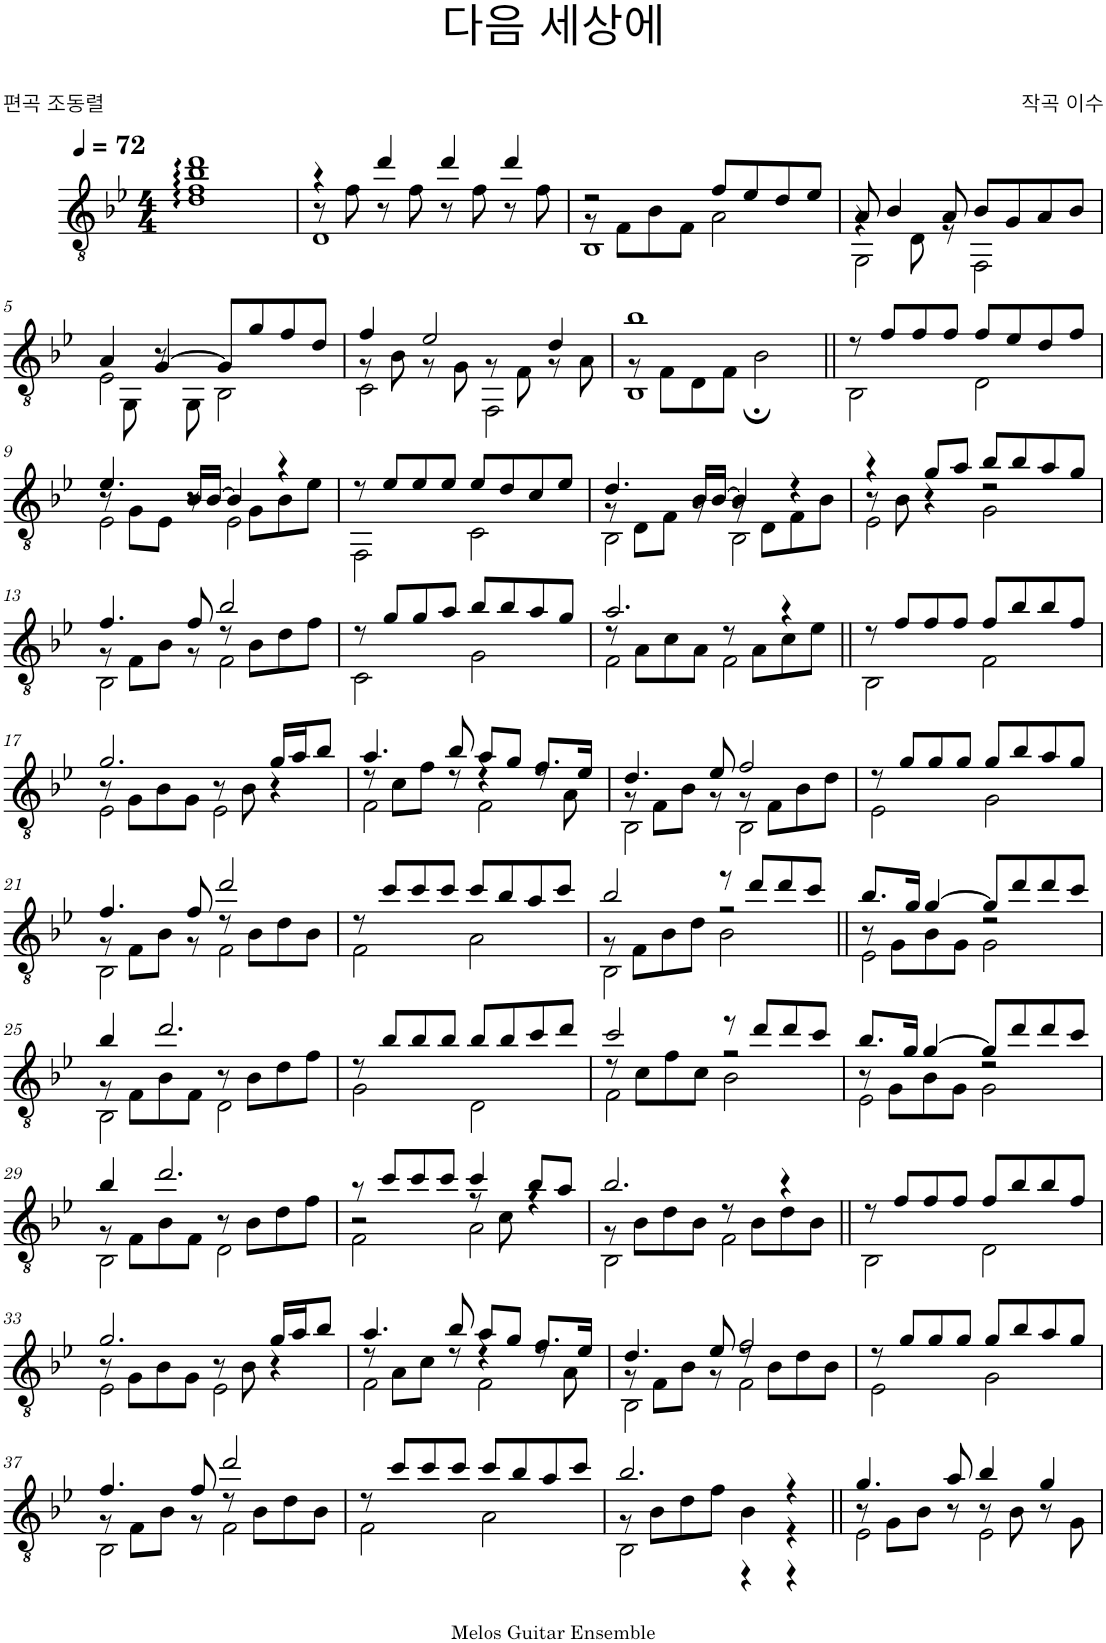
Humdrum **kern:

**kern
*part1
*staff1
*I"클래식 기타
*clefGv2
*k[b-e-]
*M4/4
*MM72
=1
*^
1dd	1d: 1f: 1b-:
=2	=2
*	*^
4r	8r	1D
.	8f\	.
4dd/	8r	.
.	8f\	.
4dd/	8r	.
.	8f\	.
4dd/	8r	.
.	8f\	.
=3	=3	=3
2r	8r	1BB-
.	8F\L	.
.	8B-\	.
.	8F\J	.
8f/L	2A\	.
8e-/	.	.
8d/	.	.
8e-/J	.	.
=4	=4	=4
8A/	4r	2GG\
4B-/	.	.
.	8D\	.
8A/	8r	.
8B-/L	2ryy	2FF\
8G/	.	.
8A/	.	.
8B-/J	.	.
!!LO:LB:g=z	!!	!!
=5	=5	=5
4A/	8ryy	2E-\
.	8GG\	.
[4G/	8r	.
.	8GG\	.
8G/L]	2ryy	2BB-\
8g/	.	.
8f/	.	.
8d/J	.	.
=6	=6	=6
4f/	8r	2C\
.	8B-\	.
2e-/	8r	.
.	8G\	.
.	8r	2FF\
.	8F\	.
4d/	8r	.
.	8A\	.
=7	=7	=7
1b-	8r	1BB-
.	8F\L	.
.	8D\	.
.	8F\J	.
.	2B-;\	.
*	*v	*v
=8||	=8||
8r	2BB-\
8f/L	.
8f/	.
8f/J	.
8f/L	2D\
8e-/	.
8d/	.
8f/J	.
!!LO:LB:g=z	!!
=9	=9
*	*^
4.e-/	8r	2E-\
.	8G\L	.
.	8E-\J	.
16B-/LL	8r	.
[16B-/JJ	.	.
4B-/]	8ryy	2E-\
.	8G\L	.
4r	8B-\	.
.	8e-\J	.
*	*v	*v
=10	=10
8r	2FF\
8e-/L	.
8e-/	.
8e-/J	.
8e-/L	2C\
8d/	.
8c/	.
8e-/J	.
=11	=11
*	*^
4.d/	8r	2BB-\
.	8D\L	.
.	8F\J	.
16B-/LL	8r	.
[16B-/JJ	.	.
4B-/]	8r	2BB-\
.	8D\L	.
4r	8F\	.
.	8B-\J	.
=12	=12	=12
4r	8r	2E-\
.	8B-\	.
8g/L	4r	.
8a/J	.	.
8b-/L	2r	2G\
8b-/	.	.
8a/	.	.
8g/J	.	.
!!LO:LB:g=z	!!	!!
=13	=13	=13
4.f/	8r	2BB-\
.	8F\L	.
.	8B-\J	.
8f/	8r	.
2b-/	8r	2F\
.	8B-\L	.
.	8d\	.
.	8f\J	.
*	*v	*v
=14	=14
8r	2C\
8g/L	.
8g/	.
8a/J	.
8b-/L	2G\
8b-/	.
8a/	.
8g/J	.
=15	=15
*	*^
2.a/	8r	2F\
.	8A\L	.
.	8c\	.
.	8A\J	.
.	8r	2F\
.	8A\L	.
4r	8c\	.
.	8e-\J	.
*	*v	*v
=16||	=16||
8r	2BB-\
8f/L	.
8f/	.
8f/J	.
8f/L	2F\
8b-/	.
8b-/	.
8f/J	.
!!LO:LB:g=z	!!
=17	=17
*	*^
2.g/	8r	2E-\
.	8G\L	.
.	8B-\	.
.	8G\J	.
.	8r	2E-\
.	8B-\	.
16g/LL	4r	.
16a/J	.	.
8b-/J	.	.
=18	=18	=18
4.a/	8r	2F\
.	8c\L	.
.	8f\J	.
8b-/	8r	.
8a/L	4r	2F\
8g/J	.	.
8.f/L	8r	.
.	8A\	.
16e-/Jk	.	.
=19	=19	=19
4.d/	8r	2BB-\
.	8F\L	.
.	8B-\J	.
8e-/	8r	.
2f/	8r	2BB-\
.	8F\L	.
.	8B-\	.
.	8d\J	.
*	*v	*v
=20	=20
8r	2E-\
8g/L	.
8g/	.
8g/J	.
8g/L	2G\
8b-/	.
8a/	.
8g/J	.
!!LO:LB:g=z	!!
=21	=21
*	*^
4.f/	8r	2BB-\
.	8F\L	.
.	8B-\J	.
8f/	8r	.
2dd/	8r	2F\
.	8B-\L	.
.	8d\	.
.	8B-\J	.
*	*v	*v
=22	=22
8r	2F\
8cc/L	.
8cc/	.
8cc/J	.
8cc/L	2A\
8b-/	.
8a/	.
8cc/J	.
=23	=23
*	*^
2b-/	8r	2BB-\
.	8F\L	.
.	8B-\	.
.	8d\J	.
8r	2r	2B-\
8dd/L	.	.
8dd/	.	.
8cc/J	.	.
=24||	=24||	=24||
8.b-/L	8r	2E-\
.	8G\L	.
16g/Jk	.	.
[4g/	8B-\	.
.	8G\J	.
8g/L]	2r	2G\
8dd/	.	.
8dd/	.	.
8cc/J	.	.
!!LO:LB:g=z	!!	!!
=25	=25	=25
4b-/	8r	2BB-\
.	8F\L	.
2.dd/	8B-\	.
.	8F\J	.
.	8r	2D\
.	8B-\L	.
.	8d\	.
.	8f\J	.
*	*v	*v
=26	=26
8r	2G\
8b-/L	.
8b-/	.
8b-/J	.
8b-/L	2D\
8b-/	.
8cc/	.
8dd/J	.
=27	=27
*	*^
2cc/	8r	2F\
.	8c\L	.
.	8f\	.
.	8c\J	.
8r	2r	2B-\
8dd/L	.	.
8dd/	.	.
8cc/J	.	.
=28	=28	=28
8.b-/L	8r	2E-\
.	8G\L	.
16g/Jk	.	.
[4g/	8B-\	.
.	8G\J	.
8g/L]	2r	2G\
8dd/	.	.
8dd/	.	.
8cc/J	.	.
!!LO:LB:g=z	!!	!!
=29	=29	=29
4b-/	8r	2BB-\
.	8F\L	.
2.dd/	8B-\	.
.	8F\J	.
.	8r	2D\
.	8B-\L	.
.	8d\	.
.	8f\J	.
=30	=30	=30
8r	2r	2F\
8cc/L	.	.
8cc/	.	.
8cc/J	.	.
4cc/	8r	2A\
.	8c\	.
8b-/L	4r	.
8a/J	.	.
=31	=31	=31
2.b-/	8r	2BB-\
.	8B-\L	.
.	8d\	.
.	8B-\J	.
.	8r	2F\
.	8B-\L	.
4r	8d\	.
.	8B-\J	.
*	*v	*v
=32||	=32||
8r	2BB-\
8f/L	.
8f/	.
8f/J	.
8f/L	2D\
8b-/	.
8b-/	.
8f/J	.
!!LO:LB:g=z	!!
=33	=33
*	*^
2.g/	8r	2E-\
.	8G\L	.
.	8B-\	.
.	8G\J	.
.	8r	2E-\
.	8B-\	.
16g/LL	4r	.
16a/J	.	.
8b-/J	.	.
=34	=34	=34
4.a/	8r	2F\
.	8A\L	.
.	8c\J	.
8b-/	8r	.
8a/L	4r	2F\
8g/J	.	.
8.f/L	8r	.
.	8A\	.
16e-/Jk	.	.
=35	=35	=35
4.d/	8r	2BB-\
.	8F\L	.
.	8B-\J	.
8e-/	8r	.
2f/	8r	2F\
.	8B-\L	.
.	8d\	.
.	8B-\J	.
*	*v	*v
=36	=36
8r	2E-\
8g/L	.
8g/	.
8g/J	.
8g/L	2G\
8b-/	.
8a/	.
8g/J	.
!!LO:LB:g=z	!!
=37	=37
*	*^
4.f/	8r	2BB-\
.	8F\L	.
.	8B-\J	.
8f/	8r	.
2dd/	8r	2F\
.	8B-\L	.
.	8d\	.
.	8B-\J	.
*	*v	*v
=38	=38
8r	2F\
8cc/L	.
8cc/	.
8cc/J	.
8cc/L	2A\
8b-/	.
8a/	.
8cc/J	.
=39	=39
*	*^
2.b-/	8r	2BB-\
.	8B-\L	.
.	8d\	.
.	8f\J	.
.	4B-\	4r
4r	4r	4r
=40||	=40||	=40||
4.g/	8r	2E-\
.	8G\L	.
.	8B-\J	.
8a/	8r	.
4b-/	8r	2E-\
.	8B-\	.
4g/	8r	.
.	8G\	.
*v	*v	*v
=
*-
